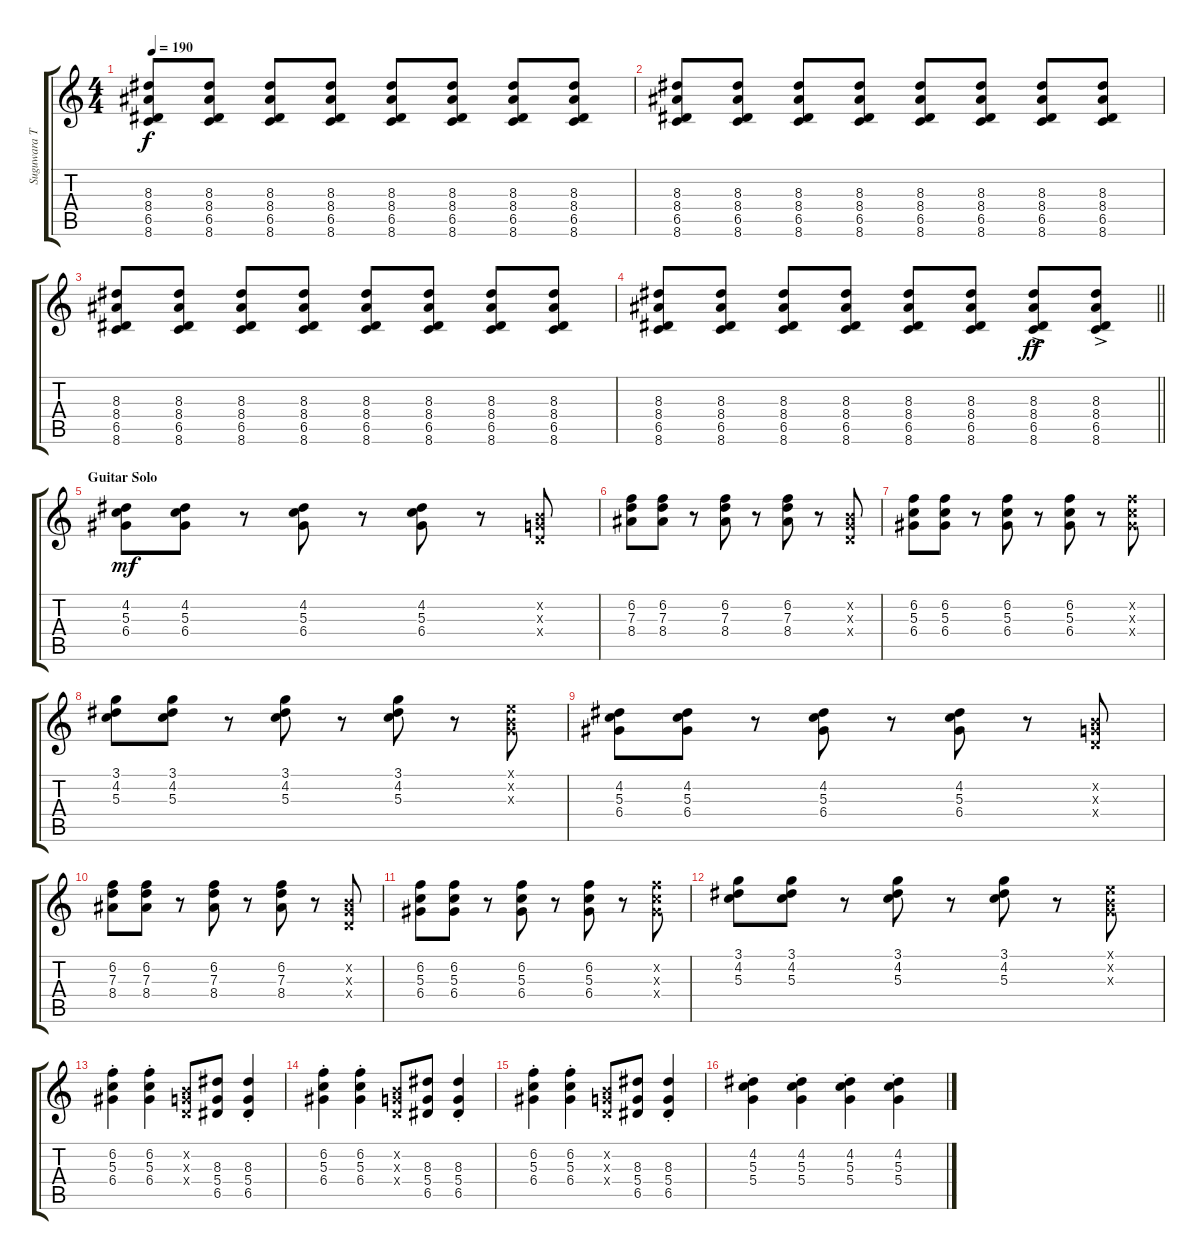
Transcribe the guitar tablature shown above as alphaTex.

\track ("Suguwara Takuro" "Suguwara T") {instrument overdrivenguitar}
\staff {score tabs}
\tuning (E4 B3 G3 D3 A2 E2) {hide}
\ts (4 4)
\tempo 190
\clef g2
\ks c
(8.3 8.4 6.5 8.6).8{dy f} (8.3 8.4 6.5 8.6).8 (8.3 8.4 6.5 8.6).8 (8.3 8.4 6.5 8.6).8 (8.3 8.4 6.5 8.6).8 (8.3 8.4 6.5 8.6).8 (8.3 8.4 6.5 8.6).8 (8.3 8.4 6.5 8.6).8 |
(8.3 8.4 6.5 8.6).8 (8.3 8.4 6.5 8.6).8 (8.3 8.4 6.5 8.6).8 (8.3 8.4 6.5 8.6).8 (8.3 8.4 6.5 8.6).8 (8.3 8.4 6.5 8.6).8 (8.3 8.4 6.5 8.6).8 (8.3 8.4 6.5 8.6).8 |
(8.3 8.4 6.5 8.6).8 (8.3 8.4 6.5 8.6).8 (8.3 8.4 6.5 8.6).8 (8.3 8.4 6.5 8.6).8 (8.3 8.4 6.5 8.6).8 (8.3 8.4 6.5 8.6).8 (8.3 8.4 6.5 8.6).8 (8.3 8.4 6.5 8.6).8 |
\barLineRight lightlight
(8.3 8.4 6.5 8.6).8 (8.3 8.4 6.5 8.6).8 (8.3 8.4 6.5 8.6).8 (8.3 8.4 6.5 8.6).8 (8.3 8.4 6.5 8.6).8 (8.3 8.4 6.5 8.6).8 (8.3 8.4{ac} 6.5 8.6).8{dy ff} (8.3 8.4{ac} 6.5 8.6).8 |
\section ("" "Guitar Solo")
(4.2 5.3 6.4).8{dy mf} (4.2 5.3 6.4).8 r.8 (4.2 5.3 6.4).8 r.8 (4.2 5.3 6.4).8 r.8 (0.2{x} 0.3{x} 0.4{x}).8 |
(6.2 7.3 8.4).8 (6.2 7.3 8.4).8 r.8 (6.2 7.3 8.4).8 r.8 (6.2 7.3 8.4).8 r.8 (0.2{x} 0.3{x} 0.4{x}).8 |
(6.2 5.3 6.4).8 (6.2 5.3 6.4).8 r.8 (6.2 5.3 6.4).8 r.8 (6.2 5.3 6.4).8 r.8 (6.2{x} 5.3{x} 6.4{x}).8 |
(3.1 4.2 5.3).8 (3.1 4.2 5.3).8 r.8 (3.1 4.2 5.3).8 r.8 (3.1 4.2 5.3).8 r.8 (0.1{x} 0.2{x} 0.3{x}).8 |
(4.2 5.3 6.4).8 (4.2 5.3 6.4).8 r.8 (4.2 5.3 6.4).8 r.8 (4.2 5.3 6.4).8 r.8 (0.2{x} 0.3{x} 0.4{x}).8 |
(6.2 7.3 8.4).8 (6.2 7.3 8.4).8 r.8 (6.2 7.3 8.4).8 r.8 (6.2 7.3 8.4).8 r.8 (0.2{x} 0.3{x} 0.4{x}).8 |
(6.2 5.3 6.4).8 (6.2 5.3 6.4).8 r.8 (6.2 5.3 6.4).8 r.8 (6.2 5.3 6.4).8 r.8 (6.2{x} 5.3{x} 6.4{x}).8 |
(3.1 4.2 5.3).8 (3.1 4.2 5.3).8 r.8 (3.1 4.2 5.3).8 r.8 (3.1 4.2 5.3).8 r.8 (0.1{x} 0.2{x} 0.3{x}).8 |
(6.2{st} 5.3{st} 6.4{st}).4 (6.2{st} 5.3{st} 6.4{st}).4 (0.2{x} 0.3{x} 0.4{x}).8 (8.3 5.4 6.5).8 (8.3{st} 5.4{st} 6.5{st}).4 |
(6.2{st} 5.3{st} 6.4{st}).4 (6.2{st} 5.3{st} 6.4{st}).4 (0.2{x} 0.3{x} 0.4{x}).8 (8.3 5.4 6.5).8 (8.3{st} 5.4{st} 6.5{st}).4 |
(6.2{st} 5.3{st} 6.4{st}).4 (6.2{st} 5.3{st} 6.4{st}).4 (0.2{x} 0.3{x} 0.4{x}).8 (8.3 5.4 6.5).8 (8.3{st} 5.4{st} 6.5{st}).4 |
(4.2{st} 5.3{st} 5.4{st}).4 (4.2{st} 5.3{st} 5.4{st}).4 (4.2{st} 5.3{st} 5.4{st}).4 (4.2{st} 5.3{st} 5.4{st}).4
